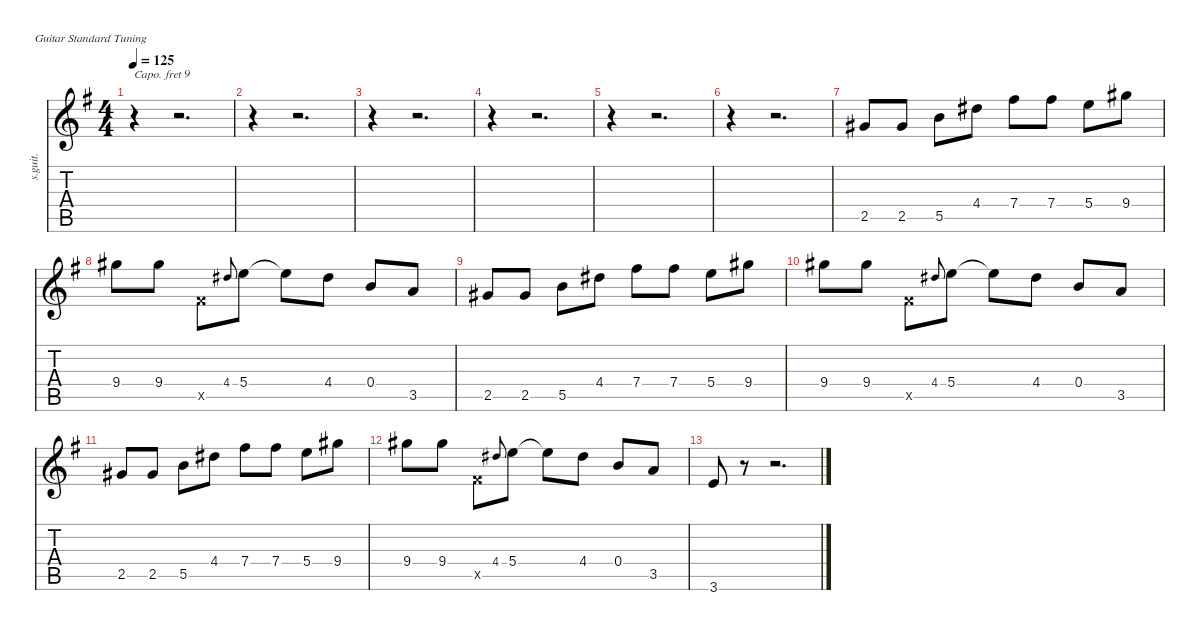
\defaultSystemsLayout 4
\hideDynamics
\bracketExtendMode nobrackets
\otherSystemsTrackNameOrientation horizontal
\track ("Track 2" "s.guit.") {mute instrument acousticguitarsteel}
\staff {score tabs}
\capo 9
\tuning (E4 B3 G3 D3 A2 E2)
\ts (4 4)
\tempo 125
\clef g2
\ks g
r.4{dy mf beam Down} r.2{d beam Down} |
r.4{beam Down} r.2{d beam Down} |
r.4{beam Down} r.2{d beam Down} |
r.4{beam Down} r.2{d beam Down} |
r.4{beam Down} r.2{d beam Down} |
r.4{beam Down} r.2{d beam Down} |
2.5{acc #}.8{beam Up} 2.5{acc #}.8{beam Up} 5.5{acc forcenatural}.8{beam Down} 4.4{acc #}.8{beam Down} 7.4{acc #}.8{beam Down} 7.4{acc #}.8{beam Down} 5.4{acc forcenatural}.8{beam Down} 9.4{acc #}.8{beam Down} |
9.4{acc #}.8{beam Down} 9.4{acc #}.8{beam Down} 0.5{x acc #}.8{beam Down} 4.4{acc #}.8{gr onbeat dy mp beam Up} 5.4{acc forcenatural}.8{dy mf beam Down} 5.4{t acc forcenatural}.8{beam Down} 4.4{acc #}.8{beam Down} 0.4{acc forcenatural}.8{beam Up} 3.5{acc forcenatural}.8{beam Up} |
2.5{acc #}.8{beam Up} 2.5{acc #}.8{beam Up} 5.5{acc forcenatural}.8{beam Down} 4.4{acc #}.8{beam Down} 7.4{acc #}.8{beam Down} 7.4{acc #}.8{beam Down} 5.4{acc forcenatural}.8{beam Down} 9.4{acc #}.8{beam Down} |
9.4{acc #}.8{beam Down} 9.4{acc #}.8{beam Down} 0.5{x acc #}.8{beam Down} 4.4{acc #}.8{gr onbeat dy mp beam Up} 5.4{acc forcenatural}.8{dy mf beam Down} 5.4{t acc forcenatural}.8{beam Down} 4.4{acc #}.8{beam Down} 0.4{acc forcenatural}.8{beam Up} 3.5{acc forcenatural}.8{beam Up} |
2.5{acc #}.8{beam Up} 2.5{acc #}.8{beam Up} 5.5{acc forcenatural}.8{beam Down} 4.4{acc #}.8{beam Down} 7.4{acc #}.8{beam Down} 7.4{acc #}.8{beam Down} 5.4{acc forcenatural}.8{beam Down} 9.4{acc #}.8{beam Down} |
9.4{acc #}.8{beam Down} 9.4{acc #}.8{beam Down} 0.5{x acc #}.8{beam Down} 4.4{acc #}.8{gr onbeat dy mp beam Up} 5.4{acc forcenatural}.8{dy mf beam Down} 5.4{t acc forcenatural}.8{beam Down} 4.4{acc #}.8{beam Down} 0.4{acc forcenatural}.8{beam Up} 3.5{acc forcenatural}.8{beam Up} |
3.6{acc forcenatural}.8{dy f beam Up} r.8{beam Up} r.2{d beam Up}
